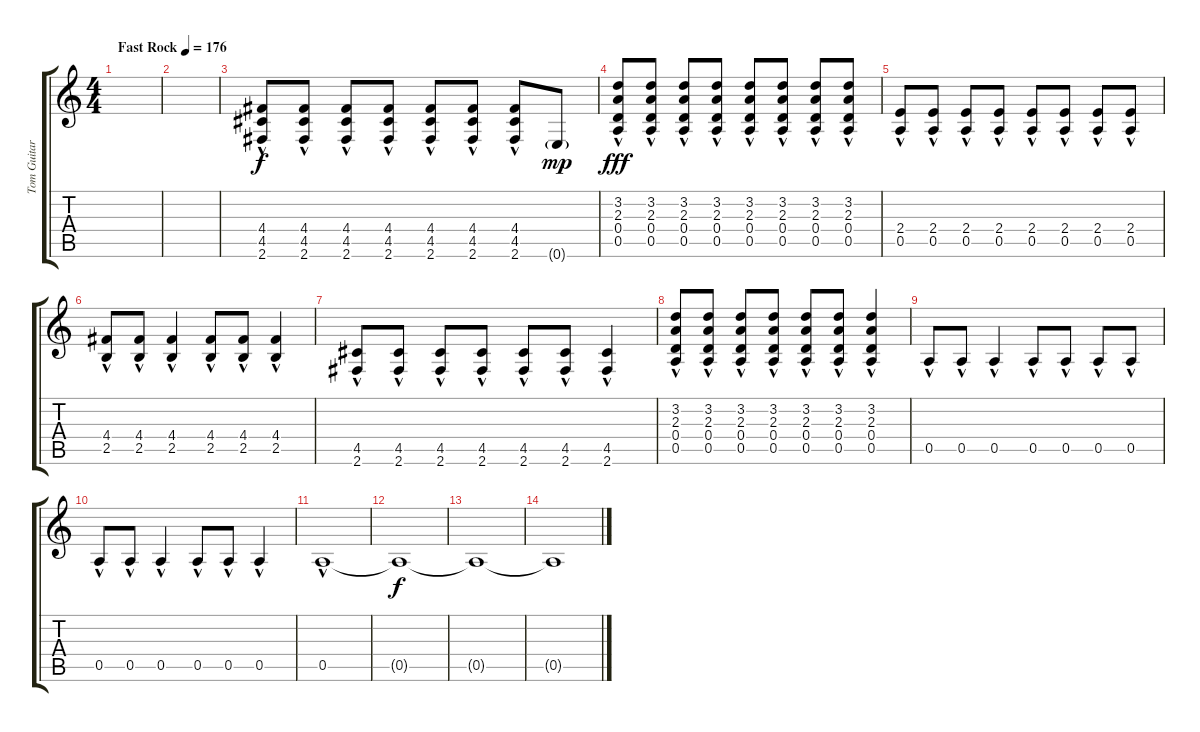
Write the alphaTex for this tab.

\track ("Tom Guitar1" "Tom Guitar") {instrument distortionguitar}
\staff {score tabs}
\tuning (E4 B3 G3 D3 A2 E2) {hide}
\ts (4 4)
\tempo (176 "Fast Rock")
\clef g2
\ks c
|
|
(4.4{hac} 4.5{hac} 2.6{hac}).8 (4.4{hac} 4.5{hac} 2.6{hac}).8 (4.4{hac} 4.5{hac} 2.6{hac}).8 (4.4{hac} 4.5{hac} 2.6{hac}).8 (4.4{hac} 4.5{hac} 2.6{hac}).8 (4.4{hac} 4.5{hac} 2.6{hac}).8 (4.4{hac} 4.5{hac} 2.6{hac}).8 0.6{g}.8{dy mp} |
(3.2{hac} 2.3{hac} 0.4{hac} 0.5{hac}).8{dy fff} (3.2{hac} 2.3{hac} 0.4{hac} 0.5{hac}).8 (3.2{hac} 2.3{hac} 0.4{hac} 0.5{hac}).8 (3.2{hac} 2.3{hac} 0.4{hac} 0.5{hac}).8 (3.2{hac} 2.3{hac} 0.4{hac} 0.5{hac}).8 (3.2{hac} 2.3{hac} 0.4{hac} 0.5{hac}).8 (3.2{hac} 2.3{hac} 0.4{hac} 0.5{hac}).8 (3.2{hac} 2.3{hac} 0.4{hac} 0.5{hac}).8 |
(2.4{hac} 0.5{hac}).8 (2.4{hac} 0.5{hac}).8 (2.4{hac} 0.5{hac}).8 (2.4{hac} 0.5{hac}).8 (2.4{hac} 0.5{hac}).8 (2.4{hac} 0.5{hac}).8 (2.4{hac} 0.5{hac}).8 (2.4{hac} 0.5{hac}).8 |
(4.4{hac} 2.5{hac}).8 (4.4{hac} 2.5{hac}).8 (4.4{hac} 2.5{hac}).4 (4.4{hac} 2.5{hac}).8 (4.4{hac} 2.5{hac}).8 (4.4{hac} 2.5{hac}).4 |
(4.5{hac} 2.6{hac}).8 (4.5{hac} 2.6{hac}).8 (4.5{hac} 2.6{hac}).8 (4.5{hac} 2.6{hac}).8 (4.5{hac} 2.6{hac}).8 (4.5{hac} 2.6{hac}).8 (4.5{hac} 2.6{hac}).4 |
(3.2{hac} 2.3{hac} 0.4{hac} 0.5{hac}).8 (3.2{hac} 2.3{hac} 0.4{hac} 0.5{hac}).8 (3.2{hac} 2.3{hac} 0.4{hac} 0.5{hac}).8 (3.2{hac} 2.3{hac} 0.4{hac} 0.5{hac}).8 (3.2{hac} 2.3{hac} 0.4{hac} 0.5{hac}).8 (3.2{hac} 2.3{hac} 0.4{hac} 0.5{hac}).8 (3.2{hac} 2.3{hac} 0.4{hac} 0.5{hac}).4 |
0.5{hac}.8 0.5{hac}.8 0.5{hac}.4 0.5{hac}.8 0.5{hac}.8 0.5{hac}.8 0.5{hac}.8 |
0.5{hac}.8 0.5{hac}.8 0.5{hac}.4 0.5{hac}.8 0.5{hac}.8 0.5{hac}.4 |
0.5{hac}.1 |
0.5{t}.1{dy f} |
0.5{t}.1 |
0.5{t}.1
